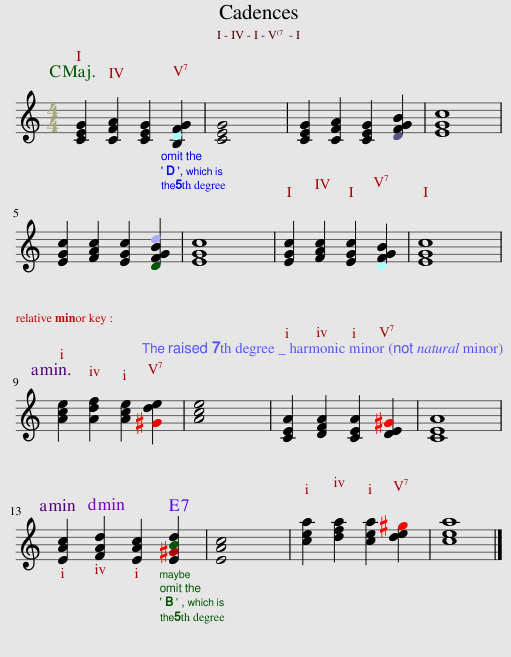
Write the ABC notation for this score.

X:1
L:1/8
M:4/4
I:linebreak $
K:C
V:1 treble
V:1
 [CEG]2 [CFA]2 [CEG]2 [B,DFG]2 | [CEG]4 x4 | [CEG]2 [CFA]2 [CEG]2 [DFGB]2 | [EGc]8 |$ [EGc]2 [FAc]2 [EGc]2 [DFGBd]2 | %5
 [EGc]8 | [EGc]2 [FAc]2 [EGc]2 [DFGB]2 | [EGc]8 |$ [Ace]2 [Adf]2 [Ace]2 [^Gde]2 | [Ace]4 x4 | %10
 [CEA]2 [DFA]2 [CEA]2 [DE^G]2 | [CEA]8 |$ [EAc]2 [FAd]2 [EAc]2 [E^GBd]2 | [EAc]4 x4 | [cea]2 [dfa]2 [cea]2 [de^g]2 | %15
 [cea]8 |] %16
